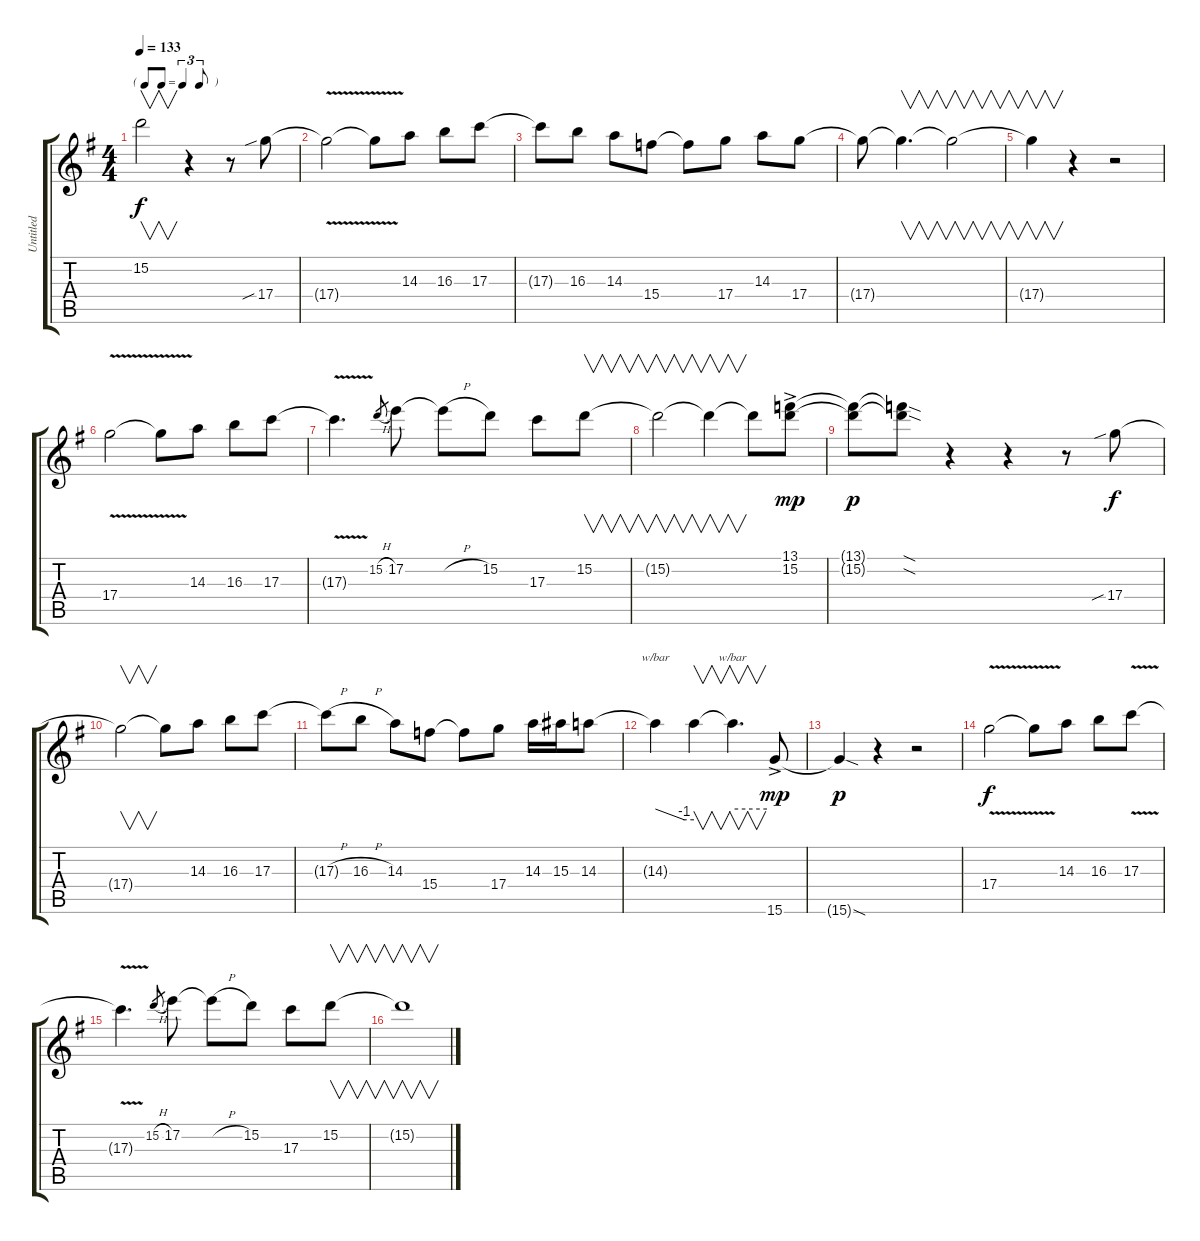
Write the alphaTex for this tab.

\track ("Untitled" "Untitled") {instrument overdrivenguitar}
\staff {score tabs}
\tuning (E4 B3 G3 D3 A2 E2) {hide}
\ts (4 4)
\tf triplet8th
\tempo 133
\clef g2
\ks g
15.2{t}.2{v dy f} r.4 r.8 17.4{sib}.8 |
17.4{v t}.2 17.4{v t}.8 14.3.8 16.3.8 17.3.8 |
17.3{t}.8 16.3.8 14.3.8 15.4.8 15.4{t}.8 17.4.8 14.3.8 17.4.8 |
17.4{t}.8 17.4{t}.4{v d} 17.4{t}.2{v} |
17.4{t}.4{v} r.4 r.2 |
17.4{v}.2 17.4{v t}.8 14.3.8 16.3.8 17.3.8 |
17.3{v t}.4{d} 15.2{h}.8{gr} 17.2.8 17.2{h t}.8 15.2.8 17.3.8 15.2.8{v} |
15.2{t}.2{v} 15.2{t}.4{v} 15.2{t}.8 (13.1{ac} 15.2{ac}).8{dy mp} |
(13.1{t} 15.2{t}).8{dy p} (13.1{sod t} 15.2{sod t}).8 r.4 r.4 r.8 17.4{sib}.8{dy f} |
17.4{t}.2{v} 17.4{t}.8 14.3.8 16.3.8 17.3.8 |
17.3{h t}.8 16.3{h}.8 14.3.8 15.4.8 15.4{t}.8 17.4.8 14.3.16 15.3.16 14.3.8 |
14.3{t}.4{tbe (custom default 0 0 45 -4 60 -4)} 14.3{t}.4{v} 14.3{t}.4{v d tbe (hold default 0 0 60 0)} 15.6{ac}.8{dy mp} |
15.6{sod t}.4{dy p} r.4 r.2 |
17.4{v}.2{dy f} 17.4{v t}.8 14.3.8 16.3.8 17.3{v}.8 |
17.3{v t}.4{d} 15.2{h}.8{gr} 17.2.8 17.2{h t}.8 15.2.8 17.3.8 15.2.8{v} |
15.2{t}.1{v}
